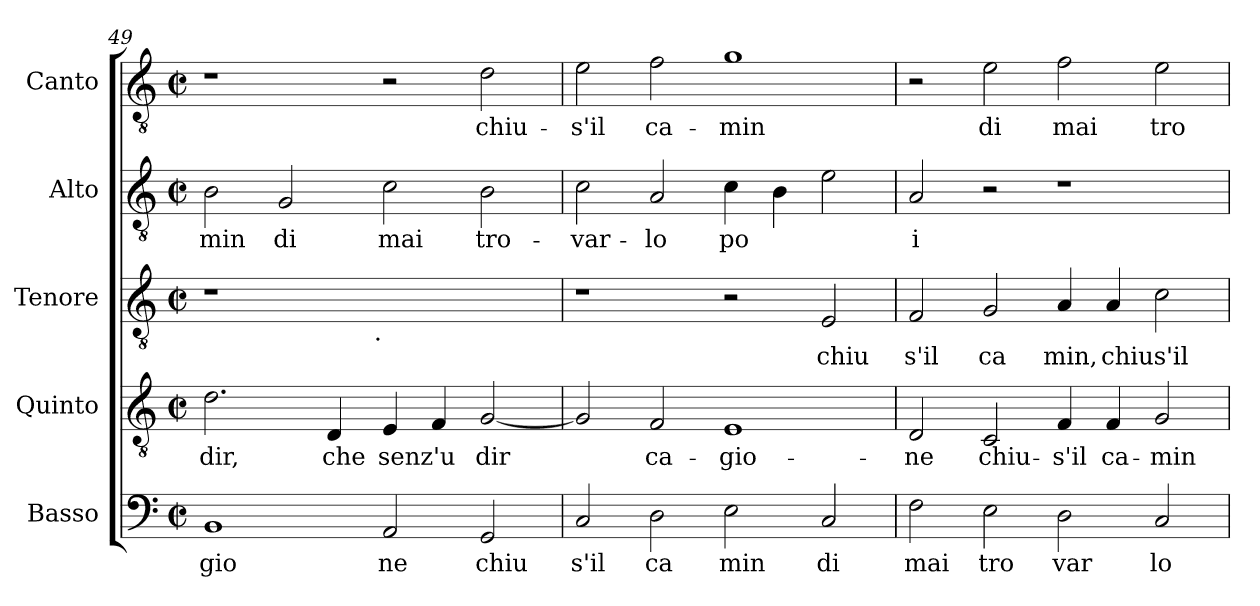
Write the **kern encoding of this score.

**kern	**text	**kern	**text	**kern	**text	**kern	**text	**kern	**text
*part5	*part5	*part4	*part4	*part3	*part3	*part2	*part2	*part1	*part1
*staff5	*staff5	*staff4	*staff4	*staff3	*staff3	*staff2	*staff2	*staff1	*staff1
*I"Basso	*	*I"Quinto	*	*I"Tenore	*	*I"Alto	*	*I"Canto	*
*clefF4	*	*clefGv2	*	*clefGv2	*	*clefGv2	*	*clefGv2	*
*k[]	*	*k[]	*	*k[]	*	*k[]	*	*k[]	*
*C:	*	*C:	*	*C:	*	*C:	*	*C:	*
*M2/2	*	*M2/2	*	*M2/2	*	*M2/2	*	*M2/2	*
*met(c|)	*	*met(c|)	*	*met(c|)	*	*met(c|)	*	*met(c|)	*
=49	=49	=49	=49	=49	=49	=49	=49	=49	=49
!	!LO:LY:b:cj	!	!LO:LY:b:cj	!	!	!	!LO:LY:b:cj	!	!
*	*	*	*	*^	*	*	*	*	*
1BB	gio	2.d\	-dir,	1r	2ryy	.	2B\	-min	1r	.
!	!	!	!	!	!	!	!	!LO:LY:b:cj	!	!
.	.	.	.	.	4ryy	.	2G/	di	.	.
!	!	!	!LO:LY:b:cj	!	!	!	!	!	!	!
.	.	4D/	che	.	8...ryy	.	.	.	.	.
!	!	!	!	!	!LO:TX:b:t=.	!	!	!	!	!
.	.	.	.	.	1ryy	.	.	.	.	.
!	!LO:LY:b:cj	!	!LO:LY:b:cj	!	!	!	!	!LO:LY:b:cj	!	!
2AA/	ne	4E/	senz'u-	1ryy	.	.	2c\	mai	2r	.
!	!	!	!LO:LY:b:cj	!	!	!	!	!	!	!
.	.	4F/	--	.	.	.	.	.	.	.
!	!LO:LY:b:cj	!	!LO:LY:b:cj	!	!	!	!	!LO:LY:b:cj	!	!LO:LY:b:cj
2GG/	chiu	[<2G/	-dir	.	.	.	2B\	tro-	2d\	chiu-
.	.	.	.	.	64ryy	.	.	.	.	.
=50	=50	=50	=50	=50	=50	=50	=50	=50	=50	=50
!	!LO:LY:b:cj	!	!LO:LY:b:cj	!	!	!	!	!LO:LY:b:cj	!	!LO:LY:b:cj
*	*	*	*	*v	*v	*	*	*	*	*
2C/	s'il	2G/]	.	1r	.	2c\	-var-	2e\	-s'il
!	!LO:LY:b:cj	!	!LO:LY:b:cj	!	!	!	!LO:LY:b:cj	!	!LO:LY:b:cj
2D\	ca	2F/	ca-	.	.	2A/	-lo	2f\	ca-
!	!LO:LY:b:cj	!	!LO:LY:b:cj	!	!	!	!LO:LY:b:cj	!	!LO:LY:b:cj
2E\	min	1E	-gio-	2r	.	4c\	po-	1g	-min
!	!	!	!	!	!	!	!LO:LY:b:cj	!	!
.	.	.	.	.	.	4B\	--	.	.
!	!LO:LY:b:cj	!	!	!	!LO:LY:b:cj	!	!LO:LY:b:cj	!	!
2C/	di	.	.	2E/	chiu	2e\	--	.	.
=51	=51	=51	=51	=51	=51	=51	=51	=51	=51
!	!LO:LY:b:cj	!	!LO:LY:b:cj	!	!LO:LY:b:cj	!	!LO:LY:b:cj	!	!
2F\	mai	2D/	-ne	2F/	s'il	2A/	-i	2r	.
!	!LO:LY:b:cj	!	!LO:LY:b:cj	!	!LO:LY:b:cj	!	!	!	!LO:LY:b:cj
2E\	tro	2C/	chiu-	2G/	ca	2r	.	2e\	di
!	!LO:LY:b:cj	!	!LO:LY:b:cj	!	!LO:LY:b:cj	!	!	!	!LO:LY:b:cj
2D\	var	4F/	-s'il	4A/	min,	1r	.	2f\	mai
!	!	!	!LO:LY:b:cj	!	!LO:LY:b:cj	!	!	!	!
.	.	4F/	ca-	4A/	chius'il	.	.	.	.
!	!LO:LY:b:cj	!	!LO:LY:b:cj	!	!LO:LY:b:cj	!	!	!	!LO:LY:b:cj
2C/	lo	2G/	-min	2c\	.	.	.	2e\	tro-
=	=	=	=	=	=	=	=	=	=
*-	*-	*-	*-	*-	*-	*-	*-	*-	*-
